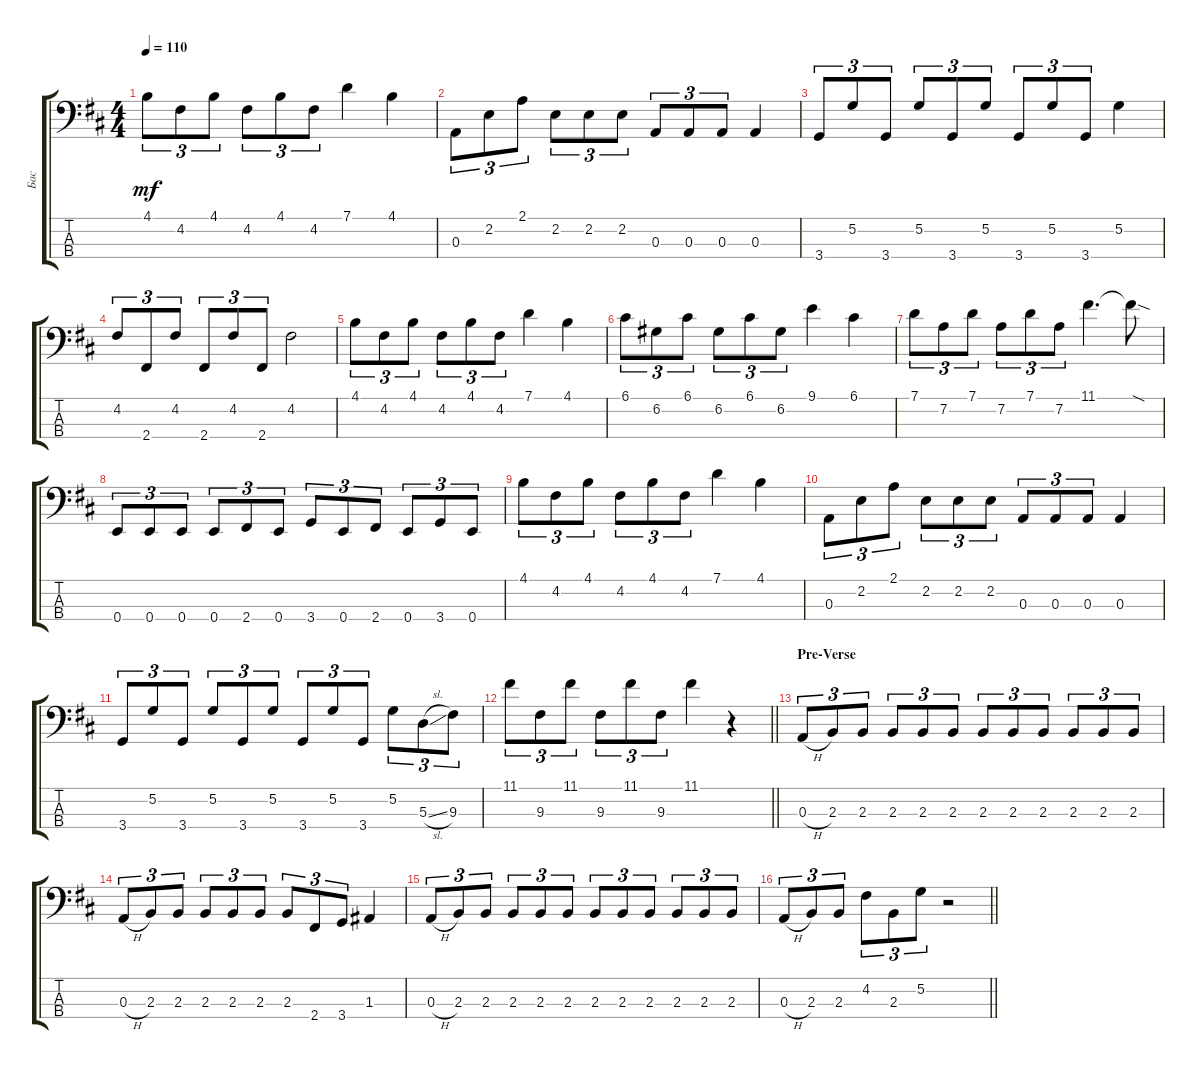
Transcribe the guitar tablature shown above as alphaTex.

\track ("Бас" "Бас") {instrument fretlessbass}
\staff {score tabs}
\tuning (G2 D2 A1 E1) {hide}
\ts (4 4)
\tempo 110
\clef f4
\ks bminor
4.1.8{tu (3 2) dy mf} 4.2.8{tu (3 2)} 4.1.8{tu (3 2)} 4.2.8{tu (3 2)} 4.1.8{tu (3 2)} 4.2.8{tu (3 2)} 7.1.4 4.1.4 |
0.3.8{tu (3 2)} 2.2.8{tu (3 2)} 2.1.8{tu (3 2)} 2.2.8{tu (3 2)} 2.2.8{tu (3 2)} 2.2.8{tu (3 2)} 0.3.8{tu (3 2)} 0.3.8{tu (3 2)} 0.3.8{tu (3 2)} 0.3.4 |
3.4.8{tu (3 2)} 5.2.8{tu (3 2)} 3.4.8{tu (3 2)} 5.2.8{tu (3 2)} 3.4.8{tu (3 2)} 5.2.8{tu (3 2)} 3.4.8{tu (3 2)} 5.2.8{tu (3 2)} 3.4.8{tu (3 2)} 5.2.4 |
4.2.8{tu (3 2)} 2.4.8{tu (3 2)} 4.2.8{tu (3 2)} 2.4.8{tu (3 2)} 4.2.8{tu (3 2)} 2.4.8{tu (3 2)} 4.2.2 |
4.1.8{tu (3 2)} 4.2.8{tu (3 2)} 4.1.8{tu (3 2)} 4.2.8{tu (3 2)} 4.1.8{tu (3 2)} 4.2.8{tu (3 2)} 7.1.4 4.1.4 |
6.1.8{tu (3 2)} 6.2.8{tu (3 2)} 6.1.8{tu (3 2)} 6.2.8{tu (3 2)} 6.1.8{tu (3 2)} 6.2.8{tu (3 2)} 9.1.4 6.1.4 |
7.1.8{tu (3 2)} 7.2.8{tu (3 2)} 7.1.8{tu (3 2)} 7.2.8{tu (3 2)} 7.1.8{tu (3 2)} 7.2.8{tu (3 2)} 11.1.4{d} 11.1{sod t}.8 |
0.4.8{tu (3 2)} 0.4.8{tu (3 2)} 0.4.8{tu (3 2)} 0.4.8{tu (3 2)} 2.4.8{tu (3 2)} 0.4.8{tu (3 2)} 3.4.8{tu (3 2)} 0.4.8{tu (3 2)} 2.4.8{tu (3 2)} 0.4.8{tu (3 2)} 3.4.8{tu (3 2)} 0.4.8{tu (3 2)} |
4.1.8{tu (3 2)} 4.2.8{tu (3 2)} 4.1.8{tu (3 2)} 4.2.8{tu (3 2)} 4.1.8{tu (3 2)} 4.2.8{tu (3 2)} 7.1.4 4.1.4 |
0.3.8{tu (3 2)} 2.2.8{tu (3 2)} 2.1.8{tu (3 2)} 2.2.8{tu (3 2)} 2.2.8{tu (3 2)} 2.2.8{tu (3 2)} 0.3.8{tu (3 2)} 0.3.8{tu (3 2)} 0.3.8{tu (3 2)} 0.3.4 |
3.4.8{tu (3 2)} 5.2.8{tu (3 2)} 3.4.8{tu (3 2)} 5.2.8{tu (3 2)} 3.4.8{tu (3 2)} 5.2.8{tu (3 2)} 3.4.8{tu (3 2)} 5.2.8{tu (3 2)} 3.4.8{tu (3 2)} 5.2.8{tu (3 2)} 5.3{sl}.8{tu (3 2)} 9.3.8{tu (3 2)} |
\barLineRight lightlight
11.1.8{tu (3 2)} 9.3.8{tu (3 2)} 11.1.8{tu (3 2)} 9.3.8{tu (3 2)} 11.1.8{tu (3 2)} 9.3.8{tu (3 2)} 11.1.4 r.4 |
\section ("" "Pre-Verse")
0.3{h}.8{tu (3 2)} 2.3.8{tu (3 2)} 2.3.8{tu (3 2)} 2.3.8{tu (3 2)} 2.3.8{tu (3 2)} 2.3.8{tu (3 2)} 2.3.8{tu (3 2)} 2.3.8{tu (3 2)} 2.3.8{tu (3 2)} 2.3.8{tu (3 2)} 2.3.8{tu (3 2)} 2.3.8{tu (3 2)} |
0.3{h}.8{tu (3 2)} 2.3.8{tu (3 2)} 2.3.8{tu (3 2)} 2.3.8{tu (3 2)} 2.3.8{tu (3 2)} 2.3.8{tu (3 2)} 2.3.8{tu (3 2)} 2.4.8{tu (3 2)} 3.4.8{tu (3 2)} 1.3.4 |
0.3{h}.8{tu (3 2)} 2.3.8{tu (3 2)} 2.3.8{tu (3 2)} 2.3.8{tu (3 2)} 2.3.8{tu (3 2)} 2.3.8{tu (3 2)} 2.3.8{tu (3 2)} 2.3.8{tu (3 2)} 2.3.8{tu (3 2)} 2.3.8{tu (3 2)} 2.3.8{tu (3 2)} 2.3.8{tu (3 2)} |
\barLineRight lightlight
0.3{h}.8{tu (3 2)} 2.3.8{tu (3 2)} 2.3.8{tu (3 2)} 4.2.8{tu (3 2)} 2.3.8{tu (3 2)} 5.2.8{tu (3 2)} r.2
